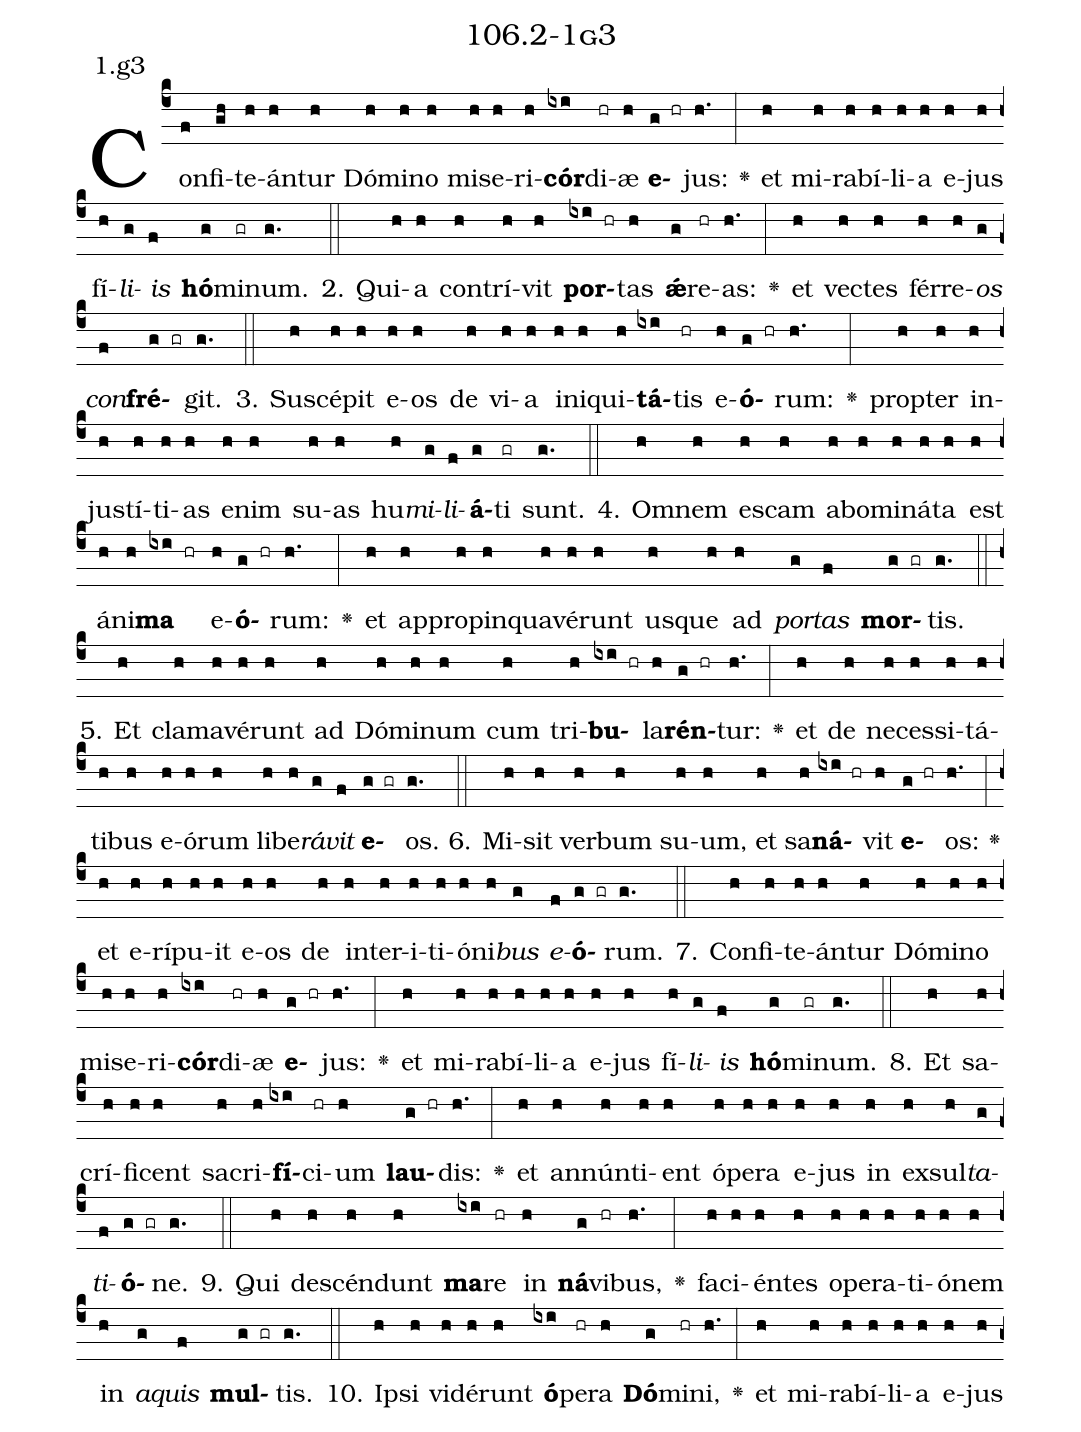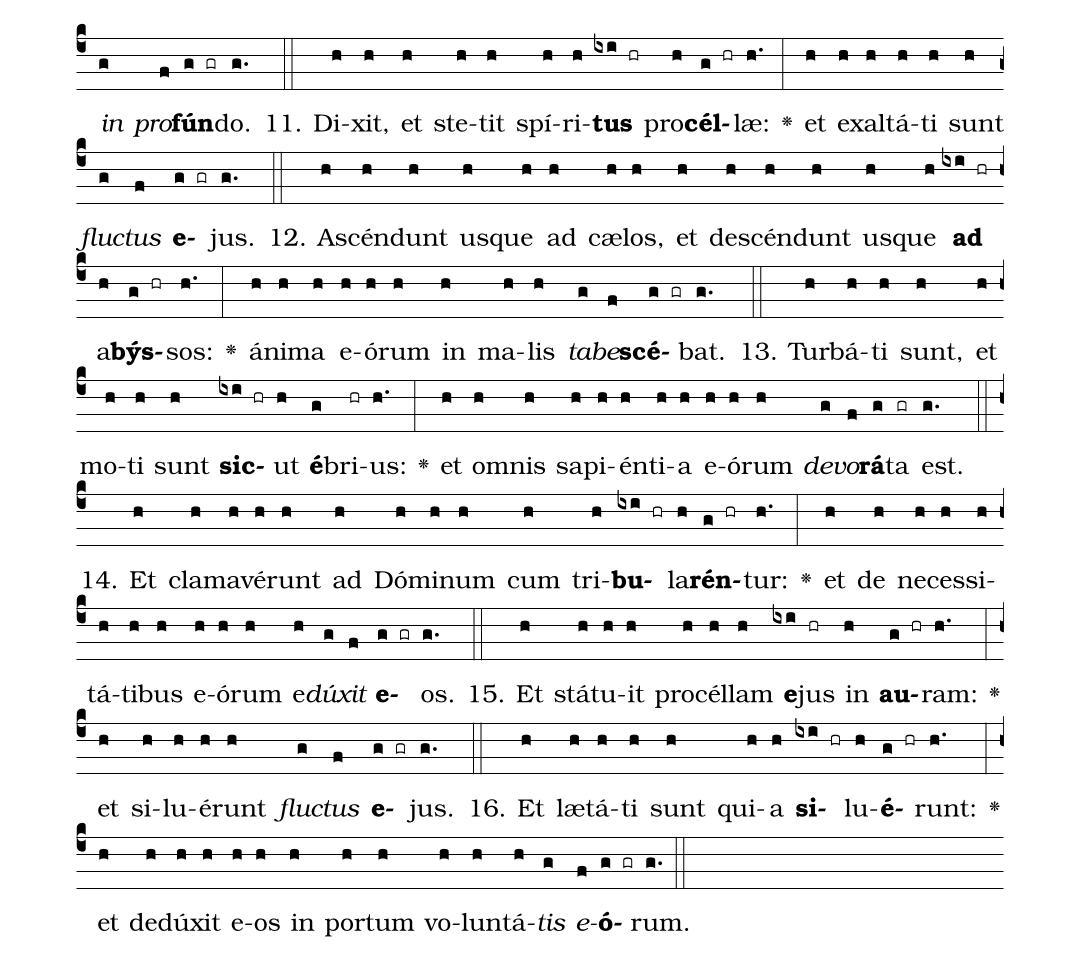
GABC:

name: 106.2-1g3;
annotation: 1.g3;
%%
(c4)Con(f)fi(gh)te(h)án(h)tur(h) Dó(h)mi(h)no(h) mi(h)se(h)ri(h)<b>cór</b>(ixi)di(hr)æ(h) <b>e</b>(g hr)jus:(h.) <v>\greheightstar</v>(:) et(h) mi(h)ra(h)bí(h)li(h)a(h) e(h)jus(h) fí(h)<i>li</i>(g)<i>is</i>(f) <b>hó</b>(g)mi(gr)num.(g.) (::)
2. Qui(h)a(h) con(h)trí(h)vit(h) <b>por</b>(ixi hr)tas(h) <b>ǽ</b>(g)re(hr)as:(h.) <v>\greheightstar</v>(:) et(h) vec(h)tes(h) fér(h)re(h)<i>os</i>(g) <i>con</i>(f)<b>fré</b>(g gr)git.(g.) (::)
3. Su(h)scé(h)pit(h) e(h)os(h) de(h) vi(h)a(h) in(h)i(h)qui(h)<b>tá</b>(ixi)tis(hr) e(h)<b>ó</b>(g hr)rum:(h.) <v>\greheightstar</v>(:) prop(h)ter(h) in(h)jus(h)tí(h)ti(h)as(h) e(h)nim(h) su(h)as(h) hu(h)<i>mi</i>(g)<i>li</i>(f)<b>á</b>(g)ti(gr) sunt.(g.) (::)
4. Om(h)nem(h) es(h)cam(h) ab(h)o(h)mi(h)ná(h)ta(h) est(h) á(h)ni(h)<b>ma</b>(ixi hr) e(h)<b>ó</b>(g hr)rum:(h.) <v>\greheightstar</v>(:) et(h) ap(h)pro(h)pin(h)qua(h)vé(h)runt(h) us(h)que(h) ad(h) <i>por</i>(g)<i>tas</i>(f) <b>mor</b>(g gr)tis.(g.) (::)
5. Et(h) cla(h)ma(h)vé(h)runt(h) ad(h) Dó(h)mi(h)num(h) cum(h) tri(h)<b>bu</b>(ixi hr)la(h)<b>rén</b>(g hr)tur:(h.) <v>\greheightstar</v>(:) et(h) de(h) ne(h)ces(h)si(h)tá(h)ti(h)bus(h) e(h)ó(h)rum(h) li(h)be(h)<i>rá</i>(g)<i>vit</i>(f) <b>e</b>(g gr)os.(g.) (::)
6. Mi(h)sit(h) ver(h)bum(h) su(h)um,(h) et(h) sa(h)<b>ná</b>(ixi hr)vit(h) <b>e</b>(g hr)os:(h.) <v>\greheightstar</v>(:) et(h) e(h)rí(h)pu(h)it(h) e(h)os(h) de(h) in(h)ter(h)i(h)ti(h)ó(h)ni(h)<i>bus</i>(g) <i>e</i>(f)<b>ó</b>(g gr)rum.(g.) (::)
7. Con(h)fi(h)te(h)án(h)tur(h) Dó(h)mi(h)no(h) mi(h)se(h)ri(h)<b>cór</b>(ixi)di(hr)æ(h) <b>e</b>(g hr)jus:(h.) <v>\greheightstar</v>(:) et(h) mi(h)ra(h)bí(h)li(h)a(h) e(h)jus(h) fí(h)<i>li</i>(g)<i>is</i>(f) <b>hó</b>(g)mi(gr)num.(g.) (::)
8. Et(h) sa(h)crí(h)fi(h)cent(h) sa(h)cri(h)<b>fí</b>(ixi)ci(hr)um(h) <b>lau</b>(g hr)dis:(h.) <v>\greheightstar</v>(:) et(h) an(h)nún(h)ti(h)ent(h) ó(h)pe(h)ra(h) e(h)jus(h) in(h) ex(h)sul(h)<i>ta</i>(g)<i>ti</i>(f)<b>ó</b>(g gr)ne.(g.) (::)
9. Qui(h) de(h)scén(h)dunt(h) <b>ma</b>(ixi)re(hr) in(h) <b>ná</b>(g)vi(hr)bus,(h.) <v>\greheightstar</v>(:) fa(h)ci(h)én(h)tes(h) o(h)pe(h)ra(h)ti(h)ó(h)nem(h) in(h) <i>a</i>(g)<i>quis</i>(f) <b>mul</b>(g gr)tis.(g.) (::)
10. Ip(h)si(h) vi(h)dé(h)runt(h) <b>ó</b>(ixi)pe(hr)ra(h) <b>Dó</b>(g)mi(hr)ni,(h.) <v>\greheightstar</v>(:) et(h) mi(h)ra(h)bí(h)li(h)a(h) e(h)jus(h) <i>in</i>(g) <i>pro</i>(f)<b>fún</b>(g gr)do.(g.) (::)
11. Di(h)xit,(h) et(h) ste(h)tit(h) spí(h)ri(h)<b>tus</b>(ixi hr) pro(h)<b>cél</b>(g hr)læ:(h.) <v>\greheightstar</v>(:) et(h) ex(h)al(h)tá(h)ti(h) sunt(h) <i>fluc</i>(g)<i>tus</i>(f) <b>e</b>(g gr)jus.(g.) (::)
12. A(h)scén(h)dunt(h) us(h)que(h) ad(h) cæ(h)los,(h) et(h) de(h)scén(h)dunt(h) us(h)que(h) <b>ad</b>(ixi hr) a(h)<b>býs</b>(g hr)sos:(h.) <v>\greheightstar</v>(:) á(h)ni(h)ma(h) e(h)ó(h)rum(h) in(h) ma(h)lis(h) <i>ta</i>(g)<i>be</i>(f)<b>scé</b>(g gr)bat.(g.) (::)
13. Tur(h)bá(h)ti(h) sunt,(h) et(h) mo(h)ti(h) sunt(h) <b>sic</b>(ixi hr)ut(h) <b>é</b>(g)bri(hr)us:(h.) <v>\greheightstar</v>(:) et(h) om(h)nis(h) sa(h)pi(h)én(h)ti(h)a(h) e(h)ó(h)rum(h) <i>de</i>(g)<i>vo</i>(f)<b>rá</b>(g)ta(gr) est.(g.) (::)
14. Et(h) cla(h)ma(h)vé(h)runt(h) ad(h) Dó(h)mi(h)num(h) cum(h) tri(h)<b>bu</b>(ixi hr)la(h)<b>rén</b>(g hr)tur:(h.) <v>\greheightstar</v>(:) et(h) de(h) ne(h)ces(h)si(h)tá(h)ti(h)bus(h) e(h)ó(h)rum(h) e(h)<i>dú</i>(g)<i>xit</i>(f) <b>e</b>(g gr)os.(g.) (::)
15. Et(h) stá(h)tu(h)it(h) pro(h)cél(h)lam(h) <b>e</b>(ixi)jus(hr) in(h) <b>au</b>(g hr)ram:(h.) <v>\greheightstar</v>(:) et(h) si(h)lu(h)é(h)runt(h) <i>fluc</i>(g)<i>tus</i>(f) <b>e</b>(g gr)jus.(g.) (::)
16. Et(h) læ(h)tá(h)ti(h) sunt(h) qui(h)a(h) <b>si</b>(ixi hr)lu(h)<b>é</b>(g hr)runt:(h.) <v>\greheightstar</v>(:) et(h) de(h)dú(h)xit(h) e(h)os(h) in(h) por(h)tum(h) vo(h)lun(h)tá(h)<i>tis</i>(g) <i>e</i>(f)<b>ó</b>(g gr)rum.(g.) (::)
